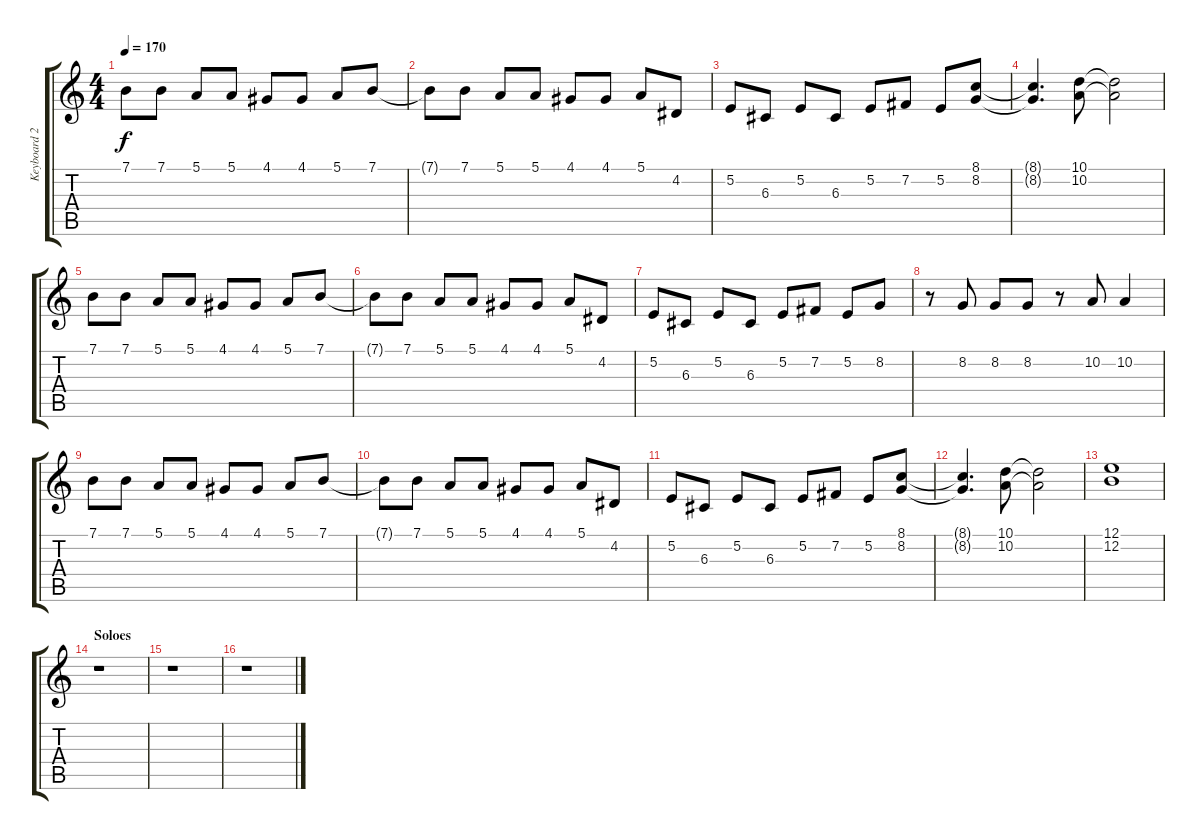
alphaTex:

\track ("Keyboard 2" "Keyboard 2") {instrument lead2sawtooth}
\staff {score tabs}
\tuning (E4 B3 G3 D3 A2 E2) {hide}
\ts (4 4)
\tempo 170
\clef g2
\ks c
7.1.8{dy f} 7.1.8 5.1.8 5.1.8 4.1.8 4.1.8 5.1.8 7.1.8 |
7.1{t}.8 7.1.8 5.1.8 5.1.8 4.1.8 4.1.8 5.1.8 4.2.8 |
5.2.8 6.3.8 5.2.8 6.3.8 5.2.8 7.2.8 5.2.8 (8.1 8.2).8 |
(8.1{t} 8.2{t}).4{d} (10.1 10.2).8 (10.1{t} 10.2{t}).2 |
7.1.8 7.1.8 5.1.8 5.1.8 4.1.8 4.1.8 5.1.8 7.1.8 |
7.1{t}.8 7.1.8 5.1.8 5.1.8 4.1.8 4.1.8 5.1.8 4.2.8 |
5.2.8 6.3.8 5.2.8 6.3.8 5.2.8 7.2.8 5.2.8 8.2.8 |
r.8 8.2.8 8.2.8 8.2.8 r.8 10.2.8 10.2.4 |
7.1.8 7.1.8 5.1.8 5.1.8 4.1.8 4.1.8 5.1.8 7.1.8 |
7.1{t}.8 7.1.8 5.1.8 5.1.8 4.1.8 4.1.8 5.1.8 4.2.8 |
5.2.8 6.3.8 5.2.8 6.3.8 5.2.8 7.2.8 5.2.8 (8.1 8.2).8 |
(8.1{t} 8.2{t}).4{d} (10.1 10.2).8 (10.1{t} 10.2{t}).2 |
(12.1 12.2).1 |
\section ("" "Soloes")
r.1 |
r.1 |
r.1
